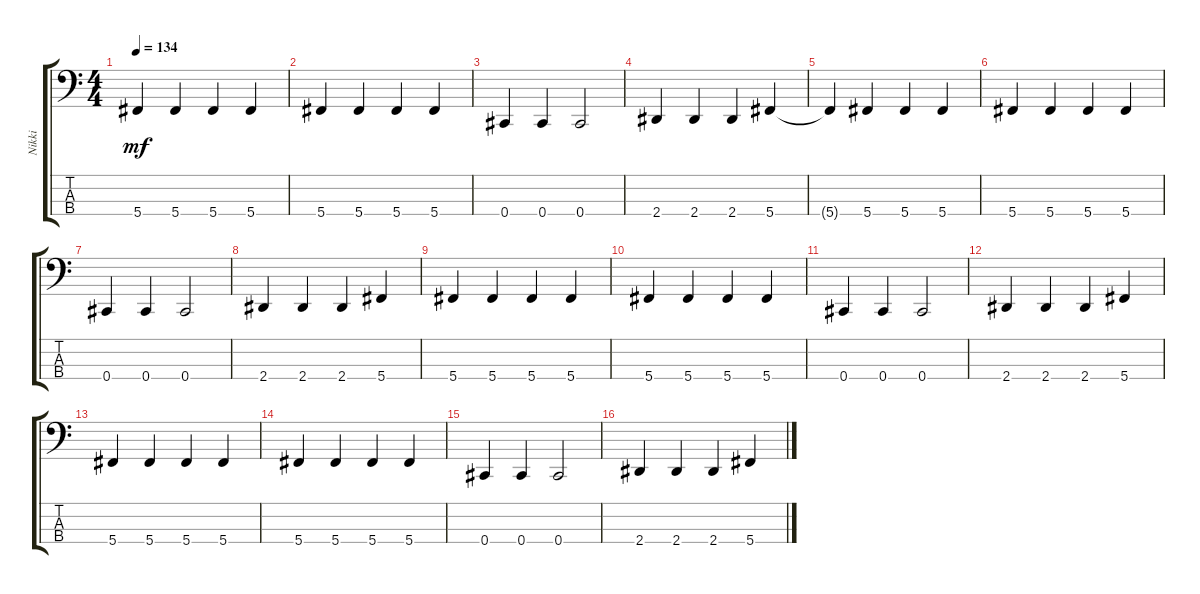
\track ("Nikki" "Nikki") {instrument electricbassfinger}
\staff {score tabs}
\tuning (Gb2 Db2 Ab1 Db1) {hide}
\ts (4 4)
\tempo 134
\clef f4
\ks c
5.4.4{dy mf} 5.4.4 5.4.4 5.4.4 |
5.4.4 5.4.4 5.4.4 5.4.4 |
0.4.4 0.4.4 0.4.2 |
2.4.4 2.4.4 2.4.4 5.4.4 |
5.4{t}.4 5.4.4 5.4.4 5.4.4 |
5.4.4 5.4.4 5.4.4 5.4.4 |
0.4.4 0.4.4 0.4.2 |
2.4.4 2.4.4 2.4.4 5.4.4 |
5.4.4 5.4.4 5.4.4 5.4.4 |
5.4.4 5.4.4 5.4.4 5.4.4 |
0.4.4 0.4.4 0.4.2 |
2.4.4 2.4.4 2.4.4 5.4.4 |
5.4.4 5.4.4 5.4.4 5.4.4 |
5.4.4 5.4.4 5.4.4 5.4.4 |
0.4.4 0.4.4 0.4.2 |
2.4.4 2.4.4 2.4.4 5.4.4
